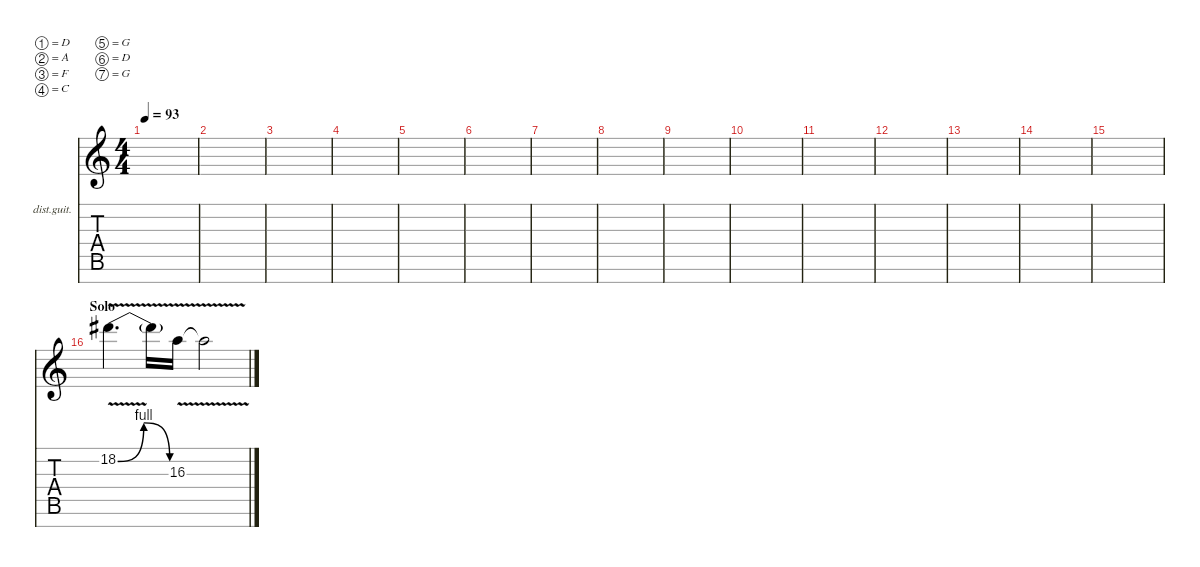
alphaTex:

\defaultSystemsLayout 2
\hideDynamics
\bracketExtendMode nobrackets
\firstSystemTrackNameOrientation horizontal
\otherSystemsTrackNameOrientation horizontal
\track ("Lead" "dist.guit.") {defaultSystemsLayout 2 instrument distortionguitar}
\staff {score tabs}
\tuning (D4 A3 F3 C3 G2 D2 G1)
\ts (4 4)
\tempo 93
\clef g2
\ks c
|
|
|
|
|
|
|
|
|
|
|
|
|
|
|
\section ("" "Solo")
18.2{be (bendrelease 0 0 4.8 4 41.4 4 50.4 0) v}.4{d} 18.2{t}.16 16.3{v}.16 16.3{t}.2
